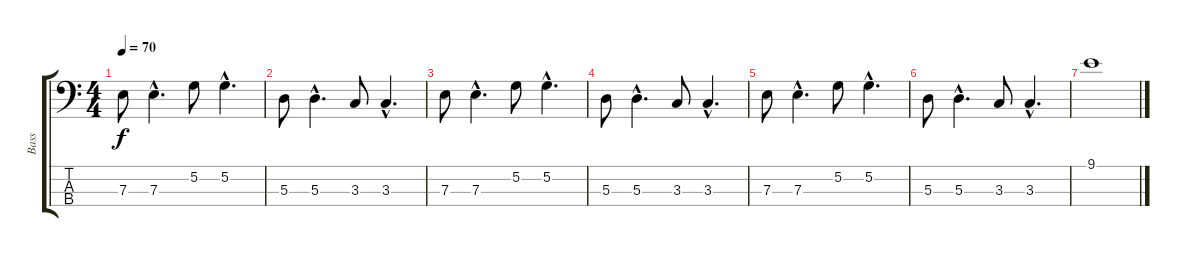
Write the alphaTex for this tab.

\track ("Bass" "Bass") {instrument electricbassfinger}
\staff {score tabs}
\tuning (G2 D2 A1 E1) {hide}
\ts (4 4)
\tempo 70
\clef f4
\ks c
7.3.8{dy f} 7.3{hac}.4{d} 5.2.8 5.2{hac}.4{d} |
5.3.8 5.3{hac}.4{d} 3.3.8 3.3{hac}.4{d} |
7.3.8 7.3{hac}.4{d} 5.2.8 5.2{hac}.4{d} |
5.3.8 5.3{hac}.4{d} 3.3.8 3.3{hac}.4{d} |
7.3.8 7.3{hac}.4{d} 5.2.8 5.2{hac}.4{d} |
5.3.8 5.3{hac}.4{d} 3.3.8 3.3{hac}.4{d} |
9.1.1
